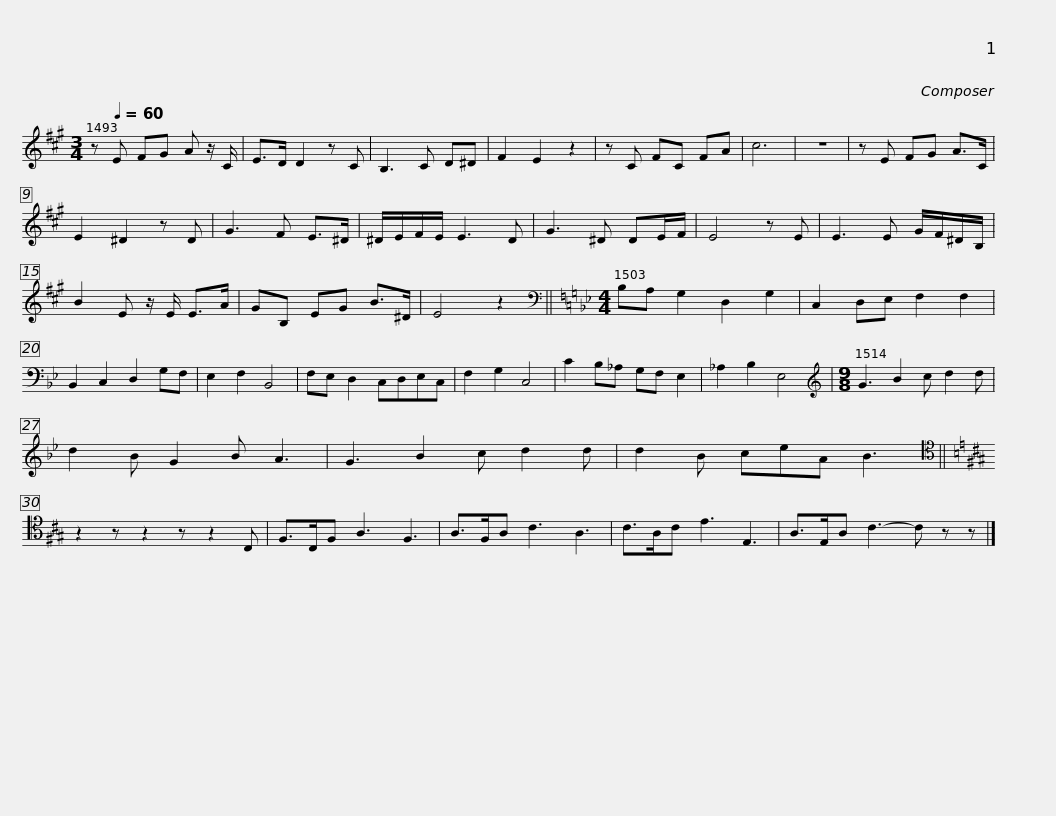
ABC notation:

X:1
L:1/8
M:3/4
I:linebreak $
K:A
V:1 treble
V:1
 z[Q:1/4=60] E FG A z/ C/ | E>D D2 z C | B,3 C D^D | F2 E2 z2 |$ z C FC FA | %5
 c6 | z6 | z E FG A>C | E2 ^D2 z D | G3 F E>^D |$ %10
 ^D/E/F/E/ E3 D | G3 ^D DE/F/ | E4 z E | E3 E G/F/^D/B,/ | B2 E z/ E/ E>A | %15
 GB, EG B>^D | E4 z2 ||$[K:Bb][M:4/4][K:bass] B,A, G,2 D,2 G,2 | C,2 D,E, F,2 F,2 | B,,2 C,2 D,2 G,F, | %20
 E,2 F,2 B,,4 | F,E, D,2 C,D,E,C, | F,2 G,2 C,4 | C2 B,_A, G,F, E,2 | _A,2 B,2 E,4 |$ %25
[M:9/8][K:treble] G3 B2 c d2 d | d2 B G2 B A3 | G3 B2 c d2 d | d2 B ceA B3 ||$[K:A][K:tenor] z2 z z2 z z2 C, | %30
 F,>C,F, A,3 F,3 | A,>F,A, C3 A,3 | C>A,C E3 E,3 | A,>E,A, C3- C z z |] %34
